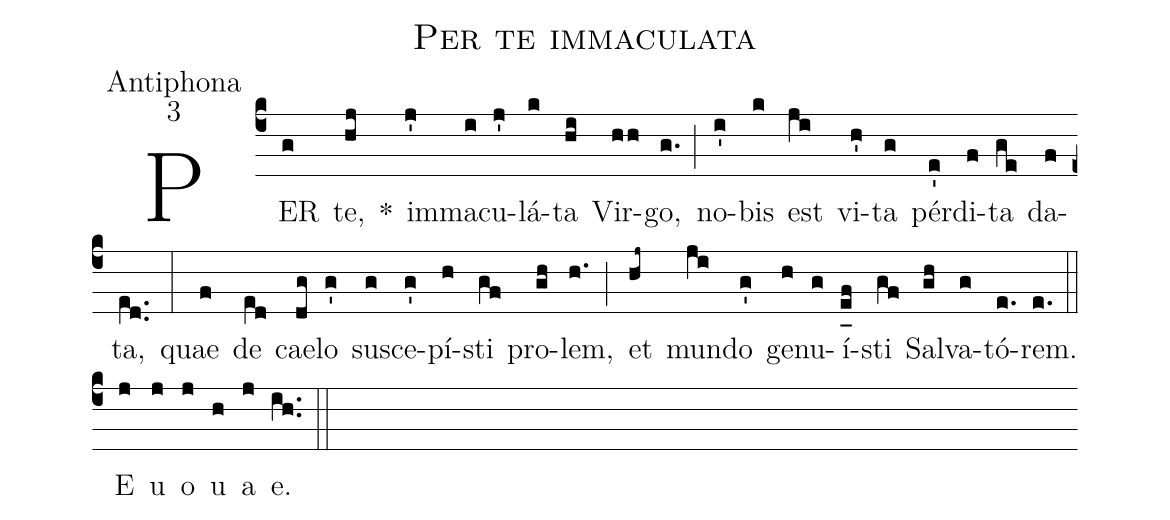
name:Per te immaculata;
office-part:Antiphona;
mode:3;
%%
(c4) PER(g) te,(hj) *() im(j')ma(i)cu(j')lá(k)ta(hi) Vir(hh)go,(g.) (;) no(i')bis(k) est(ji) vi(h')ta(g) pér(e')di(f)ta(ge) da(f)ta,(e[ll:1]d..) (:) quae(f) de(e[ll:1]d) cae(dg)lo(g') sus(g)ce(g')pí(h)sti(gf) pro(gh)lem,(h.) (;) et(hj~) mun(ji)do(g') ge(h)nu(g)í(e_[uh:l]f)sti(gf) Sal(gh)va(g)tó(e.)rem.(e.) (::) <eu>E(j) u(j) o(j) u(h) a(j) e.</eu>(ih..) (::)
